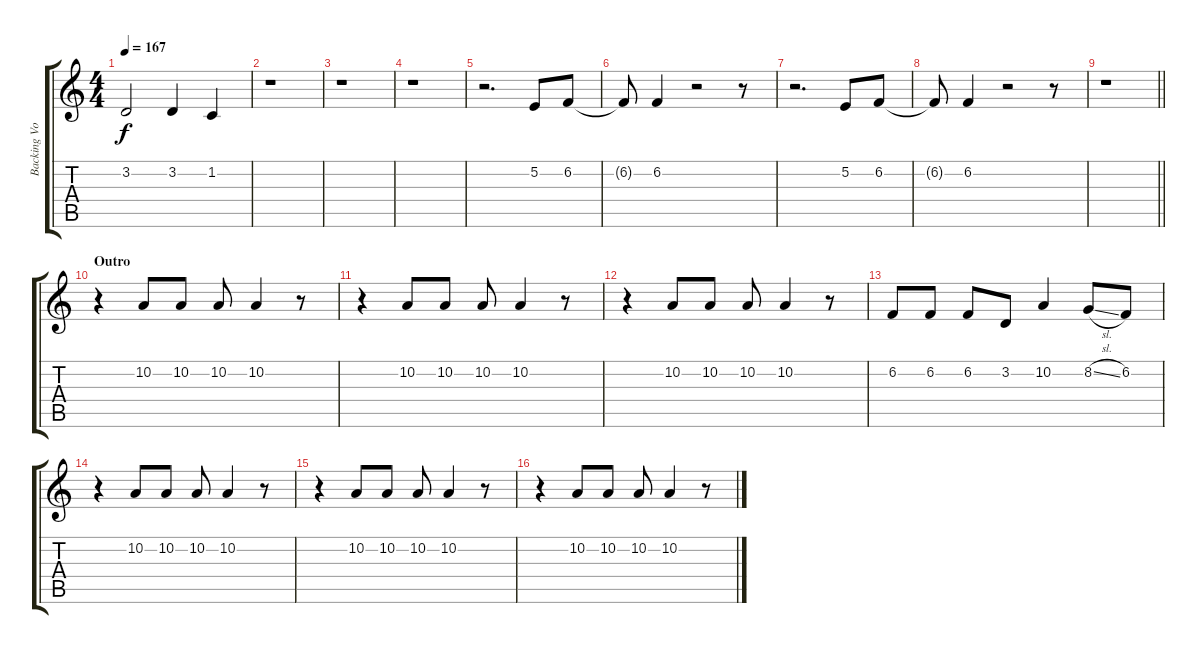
\track ("Backing Vocals" "Backing Vo") {instrument trumpet}
\staff {score tabs}
\tuning (E4 B3 G3 D3 A2 E2) {hide}
\ts (4 4)
\tempo 167
\clef g2
\ks c
3.2.2{dy f} 3.2.4 1.2.4 |
r.1 |
r.1 |
r.1 |
r.2{d} 5.2.8 6.2.8 |
6.2{t}.8 6.2.4 r.2 r.8 |
r.2{d} 5.2.8 6.2.8 |
6.2{t}.8 6.2.4 r.2 r.8 |
\barLineRight lightlight
r.1 |
\section ("" "Outro")
r.4 10.2.8 10.2.8 10.2.8 10.2.4 r.8 |
r.4 10.2.8 10.2.8 10.2.8 10.2.4 r.8 |
r.4 10.2.8 10.2.8 10.2.8 10.2.4 r.8 |
6.2.8 6.2.8 6.2.8 3.2.8 10.2.4 8.2{sl}.8 6.2.8 |
r.4 10.2.8 10.2.8 10.2.8 10.2.4 r.8 |
r.4 10.2.8 10.2.8 10.2.8 10.2.4 r.8 |
r.4 10.2.8 10.2.8 10.2.8 10.2.4 r.8
